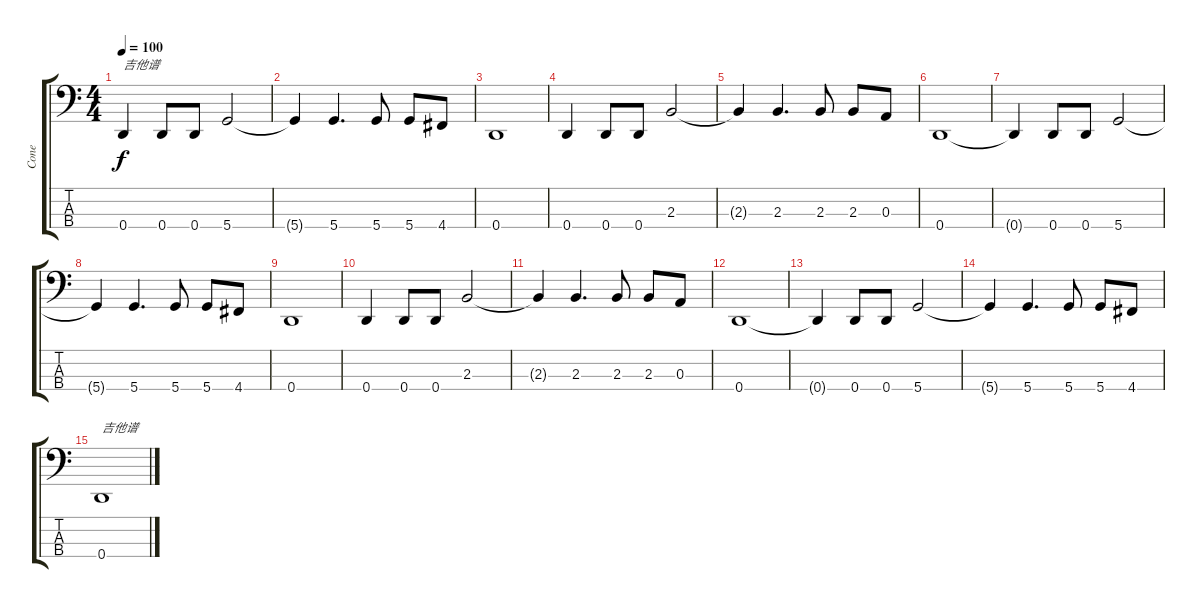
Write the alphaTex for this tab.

\track ("Cone" "Cone") {instrument electricbasspick}
\staff {score tabs}
\tuning (G2 D2 A1 D1) {hide}
\ts (4 4)
\tempo 100
\clef f4
\ks c
0.4{t}.4{txt "吉他谱" dy f} 0.4.8 0.4.8 5.4.2 |
5.4{t}.4 5.4.4{d} 5.4.8 5.4.8 4.4.8 |
0.4.1 |
0.4.4 0.4.8 0.4.8 2.3.2 |
2.3{t}.4 2.3.4{d} 2.3.8 2.3.8 0.3.8 |
0.4.1 |
0.4{t}.4 0.4.8 0.4.8 5.4.2 |
5.4{t}.4 5.4.4{d} 5.4.8 5.4.8 4.4.8 |
0.4.1 |
0.4.4 0.4.8 0.4.8 2.3.2 |
2.3{t}.4 2.3.4{d} 2.3.8 2.3.8 0.3.8 |
0.4.1 |
0.4{t}.4 0.4.8 0.4.8 5.4.2 |
5.4{t}.4 5.4.4{d} 5.4.8 5.4.8 4.4.8 |
0.4.1{txt "吉他谱"}
